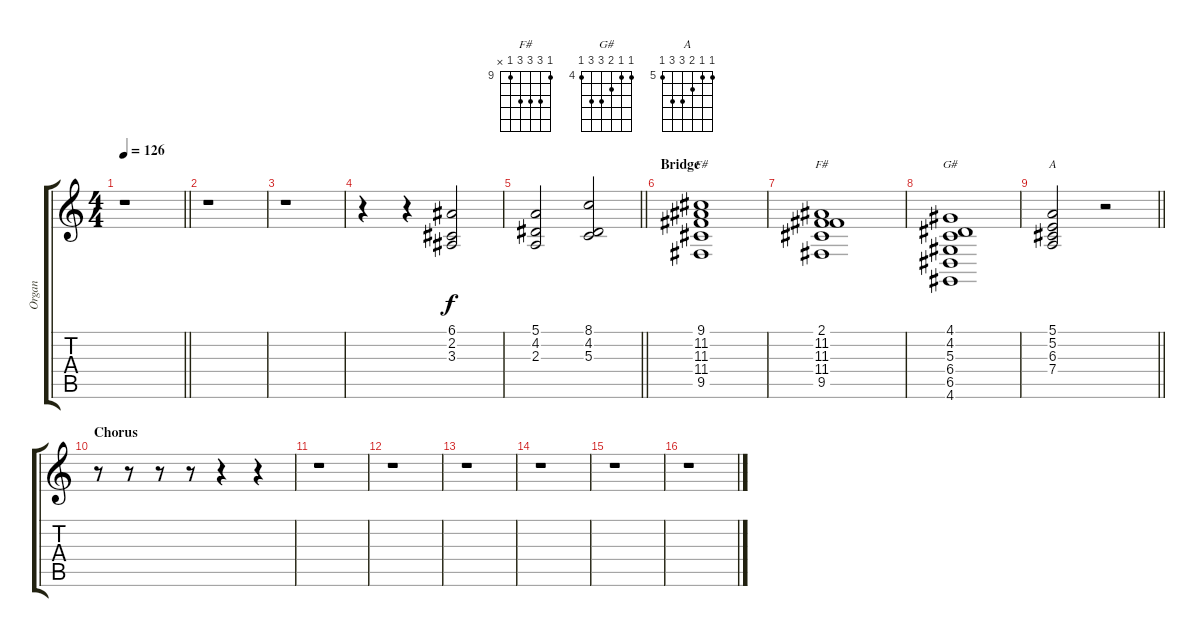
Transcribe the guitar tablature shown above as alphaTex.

\track ("Organ" "Organ") {instrument drawbarorgan}
\staff {score tabs}
\tuning (E4 B3 G3 D3 A2 E2) {hide}
\chord ("F#" 2 2 3 4 4 2) {firstfret 2}
\chord ("F#" 9 11 11 11 9 x) {firstfret 9}
\chord ("G#" 4 4 5 6 6 4) {firstfret 4}
\chord ("A" 5 5 6 7 7 5) {firstfret 5}
\ts (4 4)
\tempo 126
\clef g2
\barLineRight lightlight
\ks c
r.1{dy f} |
r.1 |
r.1 |
r.4 r.4 (6.1 2.2 3.3).2 |
\barLineRight lightlight
(5.1 4.2 2.3).2 (8.1 4.2 5.3).2 |
\section ("" "Bridge")
(9.1 11.2 11.3 11.4 9.5).1{ch "F#"} |
(2.1 11.2 11.3 11.4 9.5).1{ch "F#"} |
(4.1 4.2 5.3 6.4 6.5 4.6).1{ch "G#"} |
\barLineRight lightlight
(5.1 5.2 6.3 7.4).2{ch "A"} r.2 |
\section ("" "Chorus")
r.8 r.8 r.8 r.8 r.4 r.4 |
r.1 |
r.1 |
r.1 |
r.1 |
r.1 |
r.1
